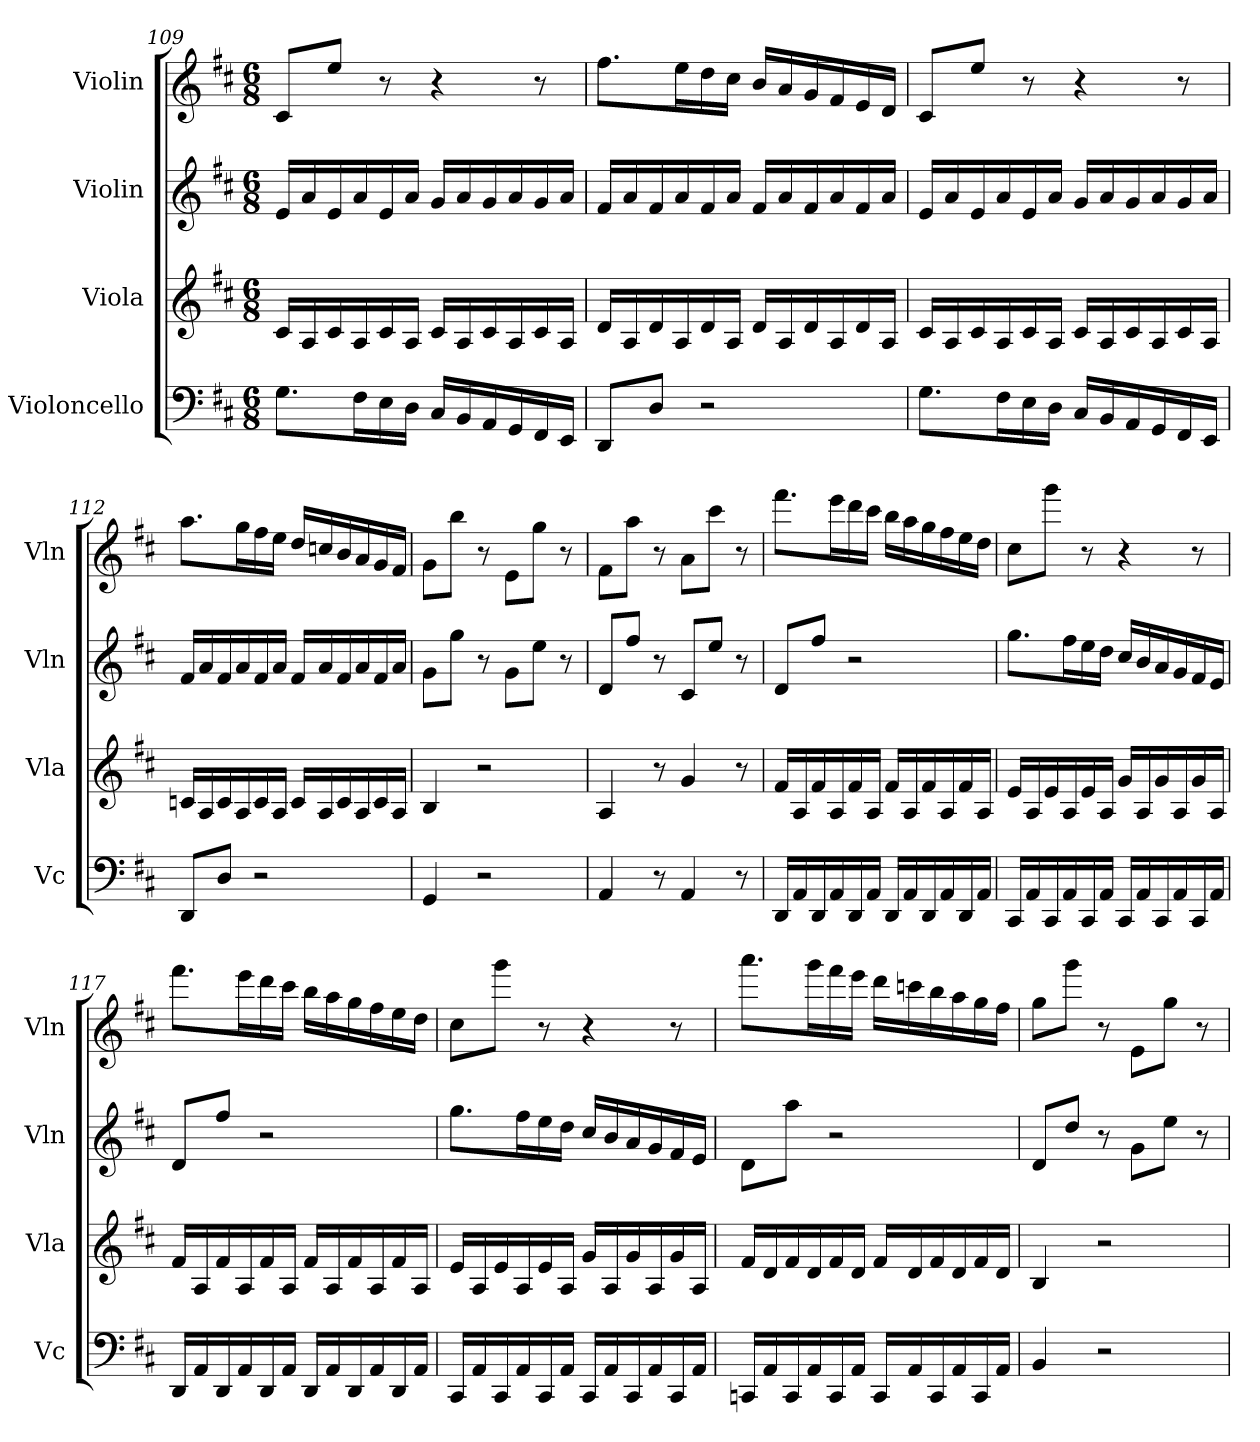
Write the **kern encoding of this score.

**kern	**kern	**kern	**kern
*part4	*part3	*part2	*part1
*staff4	*staff3	*staff2	*staff1
*I"Violoncello	*I"Viola	*I"Violin	*I"Violin
*I'Vc	*I'Vla	*I'Vln	*I'Vln
!!LO:LB:g=z
*clefF4	*clefG2	*clefG2	*clefG2
*k[f#c#]	*k[f#c#]	*k[f#c#]	*k[f#c#]
*M6/8	*M6/8	*M6/8	*M6/8
=109	=109	=109	=109
8.G\L	16c#/LL	16e/LL	8c#/L
.	16A/	16a/	.
.	16c#/	16e/	8ee/J
16F#\L	16A/	16a/	.
16E\	16c#/	16e/	8r
16D\JJ	16A/JJ	16a/JJ	.
16C#/LL	16c#/LL	16g/LL	4r
16BB/	16A/	16a/	.
16AA/	16c#/	16g/	.
16GG/	16A/	16a/	.
16FF#/	16c#/	16g/	8r
16EE/JJ	16A/JJ	16a/JJ	.
=110	=110	=110	=110
8DD/L	16d/LL	16f#/LL	8.ff#\L
.	16A/	16a/	.
8D/J	16d/	16f#/	.
.	16A/	16a/	16ee\L
2r	16d/	16f#/	16dd\
.	16A/JJ	16a/JJ	16cc#\JJ
.	16d/LL	16f#/LL	16b/LL
.	16A/	16a/	16a/
.	16d/	16f#/	16g/
.	16A/	16a/	16f#/
.	16d/	16f#/	16e/
.	16A/JJ	16a/JJ	16d/JJ
=111	=111	=111	=111
8.G\L	16c#/LL	16e/LL	8c#/L
.	16A/	16a/	.
.	16c#/	16e/	8ee/J
16F#\L	16A/	16a/	.
16E\	16c#/	16e/	8r
16D\JJ	16A/JJ	16a/JJ	.
16C#/LL	16c#/LL	16g/LL	4r
16BB/	16A/	16a/	.
16AA/	16c#/	16g/	.
16GG/	16A/	16a/	.
16FF#/	16c#/	16g/	8r
16EE/JJ	16A/JJ	16a/JJ	.
!!LO:PB:g=z
=112	=112	=112	=112
8DD/L	16cn/LL	16f#/LL	8.aa\L
.	16A/	16a/	.
8D/J	16c/	16f#/	.
.	16A/	16a/	16gg\L
2r	16c/	16f#/	16ff#\
.	16A/JJ	16a/JJ	16ee\JJ
.	16c/LL	16f#/LL	16dd/LL
.	16A/	16a/	16ccn/
.	16c/	16f#/	16b/
.	16A/	16a/	16a/
.	16c/	16f#/	16g/
.	16A/JJ	16a/JJ	16f#/JJ
=113	=113	=113	=113
4GG/	4B/	8g\L	8g\L
.	.	8gg\J	8bb\J
2r	2r	8r	8r
.	.	8g\L	8e\L
.	.	8ee\J	8gg\J
.	.	8r	8r
=114	=114	=114	=114
4AA/	4A/	8d/L	8f#\L
.	.	8ff#/J	8aa\J
8r	8r	8r	8r
4AA/	4g/	8c#/L	8a\L
.	.	8ee/J	8ccc#\J
8r	8r	8r	8r
=115	=115	=115	=115
16DD/LL	16f#/LL	8d/L	8.fff#\L
16AA/	16A/	.	.
16DD/	16f#/	8ff#/J	.
16AA/	16A/	.	16eee\L
16DD/	16f#/	2r	16ddd\
16AA/JJ	16A/JJ	.	16ccc#\JJ
16DD/LL	16f#/LL	.	16bb\LL
16AA/	16A/	.	16aa\
16DD/	16f#/	.	16gg\
16AA/	16A/	.	16ff#\
16DD/	16f#/	.	16ee\
16AA/JJ	16A/JJ	.	16dd\JJ
!!LO:LB:g=z
=116	=116	=116	=116
16CC#/LL	16e/LL	8.gg\L	8cc#\L
16AA/	16A/	.	.
16CC#/	16e/	.	8ggg\J
16AA/	16A/	16ff#\L	.
16CC#/	16e/	16ee\	8r
16AA/JJ	16A/JJ	16dd\JJ	.
16CC#/LL	16g/LL	16cc#/LL	4r
16AA/	16A/	16b/	.
16CC#/	16g/	16a/	.
16AA/	16A/	16g/	.
16CC#/	16g/	16f#/	8r
16AA/JJ	16A/JJ	16e/JJ	.
=117	=117	=117	=117
16DD/LL	16f#/LL	8d/L	8.fff#\L
16AA/	16A/	.	.
16DD/	16f#/	8ff#/J	.
16AA/	16A/	.	16eee\L
16DD/	16f#/	2r	16ddd\
16AA/JJ	16A/JJ	.	16ccc#\JJ
16DD/LL	16f#/LL	.	16bb\LL
16AA/	16A/	.	16aa\
16DD/	16f#/	.	16gg\
16AA/	16A/	.	16ff#\
16DD/	16f#/	.	16ee\
16AA/JJ	16A/JJ	.	16dd\JJ
=118	=118	=118	=118
16CC#/LL	16e/LL	8.gg\L	8cc#\L
16AA/	16A/	.	.
16CC#/	16e/	.	8ggg\J
16AA/	16A/	16ff#\L	.
16CC#/	16e/	16ee\	8r
16AA/JJ	16A/JJ	16dd\JJ	.
16CC#/LL	16g/LL	16cc#/LL	4r
16AA/	16A/	16b/	.
16CC#/	16g/	16a/	.
16AA/	16A/	16g/	.
16CC#/	16g/	16f#/	8r
16AA/JJ	16A/JJ	16e/JJ	.
!!LO:LB:g=z
=119	=119	=119	=119
16CCn/LL	16f#/LL	8d\L	8.aaa\L
16AA/	16d/	.	.
16CC/	16f#/	8aa\J	.
16AA/	16d/	.	16ggg\L
16CC/	16f#/	2r	16fff#\
16AA/JJ	16d/JJ	.	16eee\JJ
16CC/LL	16f#/LL	.	16ddd\LL
16AA/	16d/	.	16cccn\
16CC/	16f#/	.	16bb\
16AA/	16d/	.	16aa\
16CC/	16f#/	.	16gg\
16AA/JJ	16d/JJ	.	16ff#\JJ
=120	=120	=120	=120
4BB/	4B/	8d/L	8gg\L
.	.	8dd/J	8ggg\J
2r	2r	8r	8r
.	.	8g\L	8e\L
.	.	8ee\J	8gg\J
.	.	8r	8r
=	=	=	=
*-	*-	*-	*-
